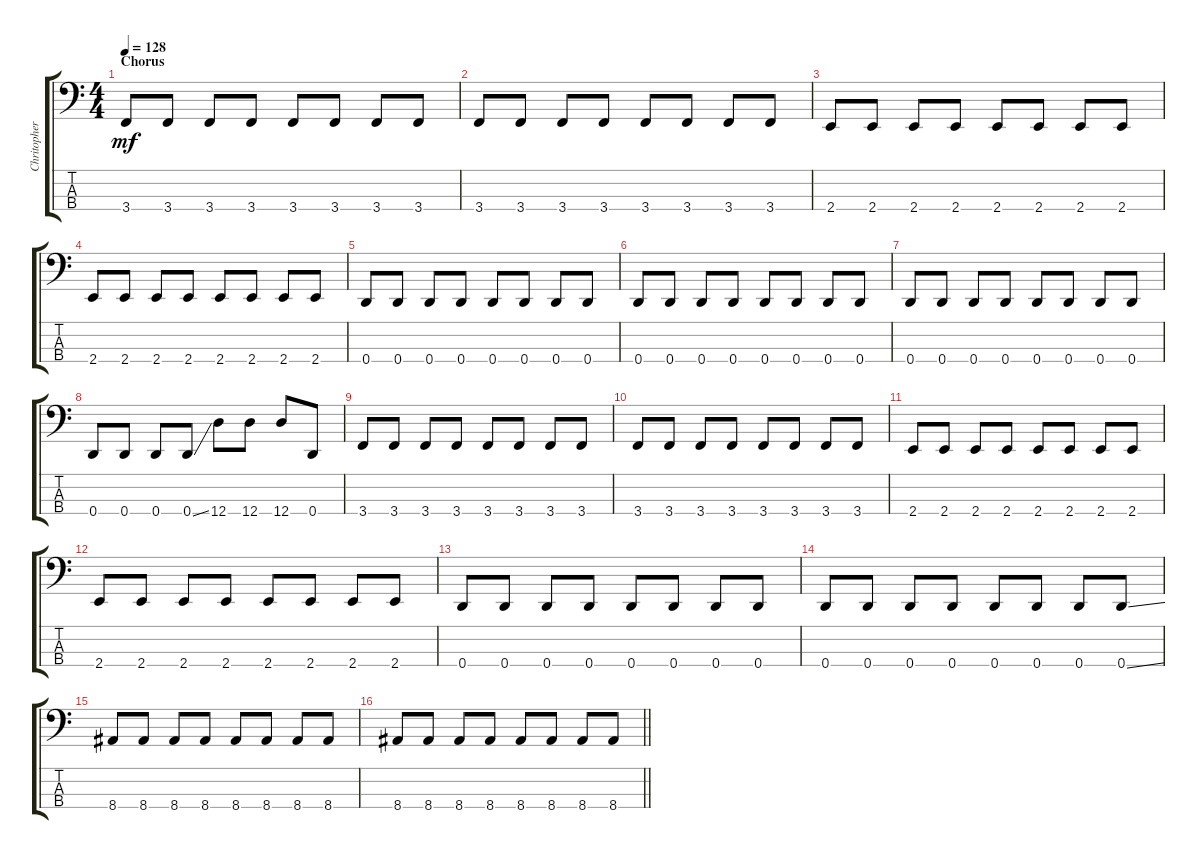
\track ("Chritopher Wostenholme (Bass)" "Chritopher") {instrument electricbassfinger}
\staff {score tabs}
\tuning (G2 D2 A1 D1) {hide}
\ts (4 4)
\section ("" "Chorus")
\tempo 128
\clef f4
\ks c
3.4.8{dy mf} 3.4.8 3.4.8 3.4.8 3.4.8 3.4.8 3.4.8 3.4.8 |
3.4.8 3.4.8 3.4.8 3.4.8 3.4.8 3.4.8 3.4.8 3.4.8 |
2.4.8 2.4.8 2.4.8 2.4.8 2.4.8 2.4.8 2.4.8 2.4.8 |
2.4.8 2.4.8 2.4.8 2.4.8 2.4.8 2.4.8 2.4.8 2.4.8 |
0.4.8 0.4.8 0.4.8 0.4.8 0.4.8 0.4.8 0.4.8 0.4.8 |
0.4.8 0.4.8 0.4.8 0.4.8 0.4.8 0.4.8 0.4.8 0.4.8 |
0.4.8 0.4.8 0.4.8 0.4.8 0.4.8 0.4.8 0.4.8 0.4.8 |
0.4.8 0.4.8 0.4.8 0.4{ss}.8 12.4.8 12.4.8 12.4.8 0.4.8 |
3.4.8 3.4.8 3.4.8 3.4.8 3.4.8 3.4.8 3.4.8 3.4.8 |
3.4.8 3.4.8 3.4.8 3.4.8 3.4.8 3.4.8 3.4.8 3.4.8 |
2.4.8 2.4.8 2.4.8 2.4.8 2.4.8 2.4.8 2.4.8 2.4.8 |
2.4.8 2.4.8 2.4.8 2.4.8 2.4.8 2.4.8 2.4.8 2.4.8 |
0.4.8 0.4.8 0.4.8 0.4.8 0.4.8 0.4.8 0.4.8 0.4.8 |
0.4.8 0.4.8 0.4.8 0.4.8 0.4.8 0.4.8 0.4.8 0.4{ss}.8 |
8.4.8 8.4.8 8.4.8 8.4.8 8.4.8 8.4.8 8.4.8 8.4.8 |
\barLineRight lightlight
8.4.8 8.4.8 8.4.8 8.4.8 8.4.8 8.4.8 8.4.8 8.4.8
